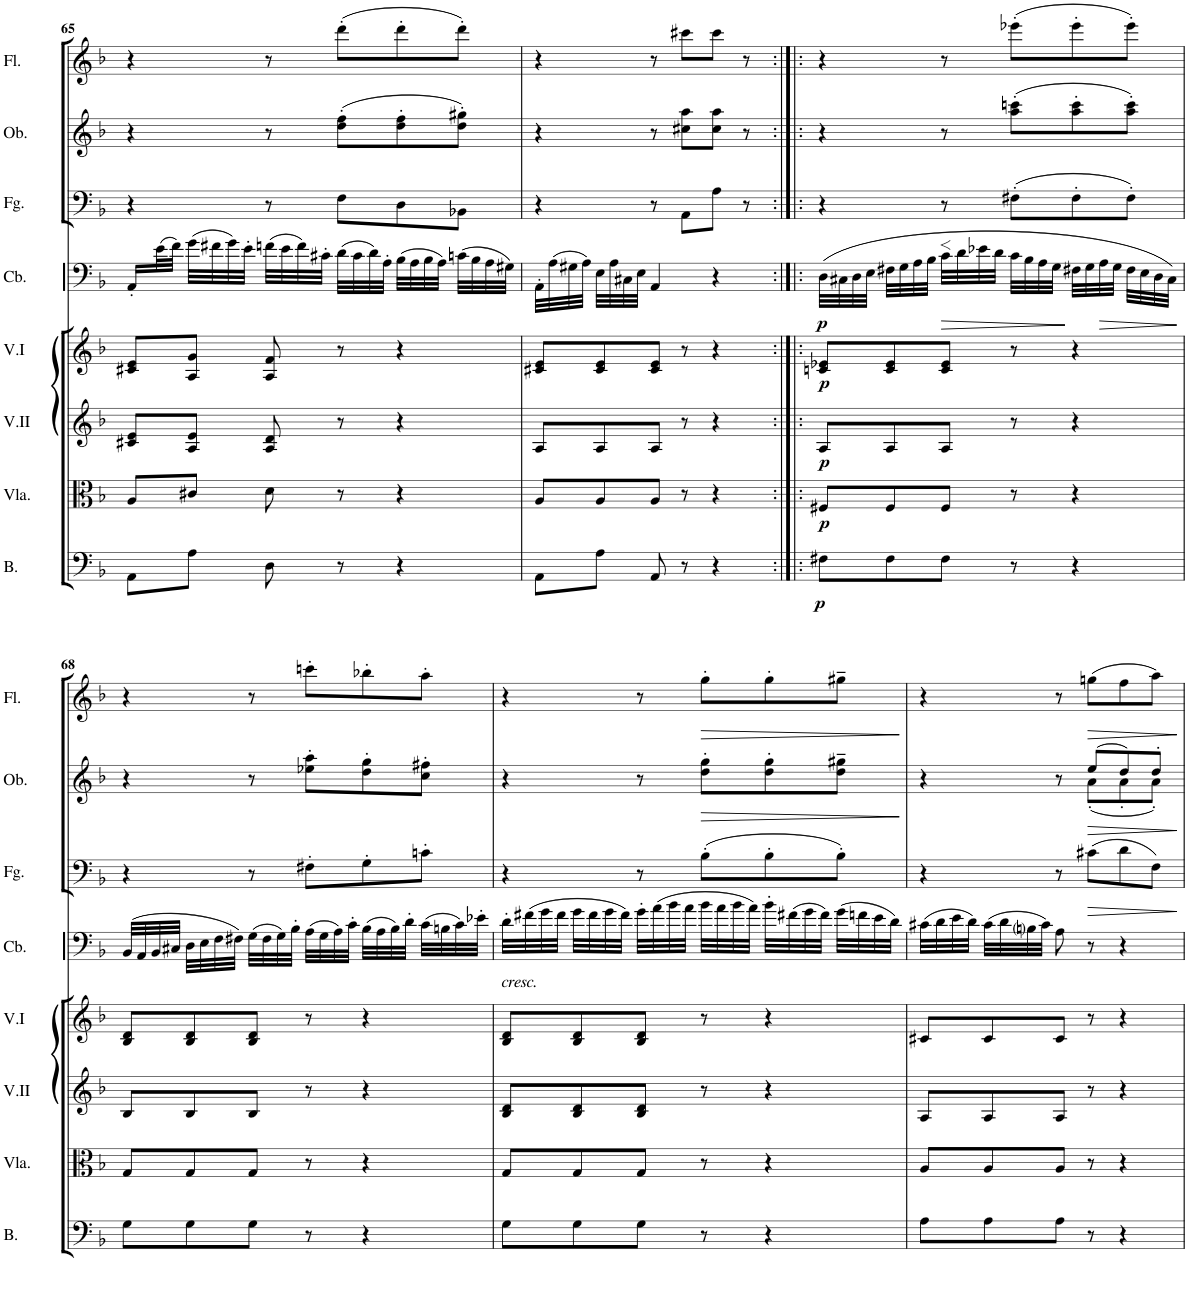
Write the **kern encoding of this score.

**kern	**dynam	**kern	**dynam	**kern	**dynam	**kern	**dynam	**kern	**dynam	**kern	**dynam	**kern	**dynam	**kern	**dynam
*part8	*part8	*part7	*part7	*part6	*part6	*part5	*part5	*part4	*part4	*part3	*part3	*part2	*part2	*part1	*part1
*staff8	*staff8	*staff7	*staff7	*staff6	*staff6	*staff5	*staff5	*staff4	*staff4	*staff3	*staff3	*staff2	*staff2	*staff1	*staff1
*I"Violoncello e Basso	*	*I"Viola	*	*I"Violino II	*	*I"Violino I	*	*I"Contrabbasso Principale	*	*I"Fagotto	*	*I"Oboi 1,2	*	*I"Flauto	*
*I'B.	*	*I'Vla.	*	*I'V.II	*	*I'V.I	*	*I'Cb.	*	*I'Fg.	*	*I'Ob.	*	*I'Fl.	*
!!LO:PB:g=z
*clefF4	*	*clefC3	*	*clefG2	*	*clefG2	*	*clefF4	*	*clefF4	*	*clefG2	*	*clefG2	*
*Trd7c12	*	*	*	*	*	*	*	*Trd7c12	*	*	*	*	*	*	*
*k[b-]	*	*k[b-]	*	*k[b-]	*	*k[b-]	*	*k[b-]	*	*k[b-]	*	*k[b-]	*	*k[b-]	*
*M3/4	*	*M3/4	*	*M3/4	*	*M3/4	*	*M3/4	*	*M3/4	*	*M3/4	*	*M3/4	*
=65	=65	=65	=65	=65	=65	=65	=65	=65	=65	=65	=65	=65	=65	=65	=65
8AA\L	.	8A/L	.	8c#X/ 8e/L	.	8c#X/ 8e/L	.	16AA'/LL	.	4r	.	4r	.	4r	.
.	.	.	.	.	.	.	.	(32e\L	.	.	.	.	.	.	.
.	.	.	.	.	.	.	.	32f\JJJ)	.	.	.	.	.	.	.
8A\J	.	8c#X/J	.	8A/ 8e/J	.	8A/ 8g/J	.	(32g\LLL	.	.	.	.	.	.	.
.	.	.	.	.	.	.	.	32f#X\	.	.	.	.	.	.	.
.	.	.	.	.	.	.	.	32g\)	.	.	.	.	.	.	.
.	.	.	.	.	.	.	.	32e'\JJJ	.	.	.	.	.	.	.
8D\	.	8d\	.	8A/ 8d/	.	8A/ 8f/	.	(32fn\LLL	.	8r	.	8r	.	8r	.
.	.	.	.	.	.	.	.	32e\	.	.	.	.	.	.	.
.	.	.	.	.	.	.	.	32f\)	.	.	.	.	.	.	.
.	.	.	.	.	.	.	.	32c#X'\JJJ	.	.	.	.	.	.	.
8r	.	8r	.	8r	.	8r	.	(32d\LLL	.	8F\L	.	(8dd\' 8ff\'L	.	(8ddd'\L	.
.	.	.	.	.	.	.	.	32c#\	.	.	.	.	.	.	.
.	.	.	.	.	.	.	.	32d\)	.	.	.	.	.	.	.
.	.	.	.	.	.	.	.	32A'\JJJ	.	.	.	.	.	.	.
4r	.	4r	.	4r	.	4r	.	(32B-\LLL	.	8D\	.	8dd\' 8ff\'	.	8ddd'\	.
.	.	.	.	.	.	.	.	32A\	.	.	.	.	.	.	.
.	.	.	.	.	.	.	.	32B-\	.	.	.	.	.	.	.
.	.	.	.	.	.	.	.	32A\JJJ)	.	.	.	.	.	.	.
.	.	.	.	.	.	.	.	(32cn\LLL	.	8BB-X\J	.	8dd\' 8gg#X\'J)	.	8ddd'\J)	.
.	.	.	.	.	.	.	.	32B-\	.	.	.	.	.	.	.
.	.	.	.	.	.	.	.	32A\	.	.	.	.	.	.	.
.	.	.	.	.	.	.	.	32G#X\JJJ)	.	.	.	.	.	.	.
=66	=66	=66	=66	=66	=66	=66	=66	=66	=66	=66	=66	=66	=66	=66	=66
8AA\L	.	8A/L	.	8A/L	.	8c#X/ 8e/L	.	32AA'\LLL	.	4r	.	4r	.	4r	.
.	.	.	.	.	.	.	.	(32A\	.	.	.	.	.	.	.
.	.	.	.	.	.	.	.	32G#X\	.	.	.	.	.	.	.
.	.	.	.	.	.	.	.	32A\JJJ)	.	.	.	.	.	.	.
8A\J	.	8A/	.	8A/	.	8c#/ 8e/	.	32E\LLL	.	.	.	.	.	.	.
.	.	.	.	.	.	.	.	32A\	.	.	.	.	.	.	.
.	.	.	.	.	.	.	.	32C#X\	.	.	.	.	.	.	.
.	.	.	.	.	.	.	.	32E\JJJ	.	.	.	.	.	.	.
8AA/	.	8A/J	.	8A/J	.	8c#/ 8e/J	.	4AA/	.	8r	.	8r	.	8r	.
8r	.	8r	.	8r	.	8r	.	.	.	8AA\L	.	8cc#X\ 8aa\L	.	8ccc#X\L	.
4r	.	4r	.	4r	.	4r	.	4r	.	8A\J	.	8cc#\ 8aa\J	.	8ccc#\J	.
.	.	.	.	.	.	.	.	.	.	8r	.	8r	.	8r	.
=67:|!|:	=67:|!|:	=67:|!|:	=67:|!|:	=67:|!|:	=67:|!|:	=67:|!|:	=67:|!|:	=67:|!|:	=67:|!|:	=67:|!|:	=67:|!|:	=67:|!|:	=67:|!|:	=67:|!|:	=67:|!|:
!	!LO:DY:b	!	!LO:DY:b	!	!LO:DY:b	!	!LO:DY:b	!	!LO:DY:b	!	!	!	!	!	!
8F#X\L	p	8F#X/L	p	8A/L	p	8cn/ 8e-X/L	p	(32D\LLL	p	4r	.	4r	.	4r	.
.	.	.	.	.	.	.	.	32C#X\	.	.	.	.	.	.	.
.	.	.	.	.	.	.	.	32D\	.	.	.	.	.	.	.
.	.	.	.	.	.	.	.	32E\JJJ	.	.	.	.	.	.	.
8F#\	.	8F#/	.	8A/	.	8c/ 8e-/	.	32F#X\LLL	.	.	.	.	.	.	.
.	.	.	.	.	.	.	.	32G\	.	.	.	.	.	.	.
.	.	.	.	.	.	.	.	32A\	.	.	.	.	.	.	.
.	.	.	.	.	.	.	.	32B-\JJJ	.	.	.	.	.	.	.
!	!	!	!	!	!	!	!	!	!LO:HP:b	!	!	!	!	!	!
8F#\J	.	8F#/J	.	8A/J	.	8c/ 8e-/J	.	32c>\LLL	>	8r	.	8r	.	8r	.
.	.	.	.	.	.	.	.	32d\	.	.	.	.	.	.	.
.	.	.	.	.	.	.	.	32e-X\	.	.	.	.	.	.	.
.	.	.	.	.	.	.	.	32d\JJJ	.	.	.	.	.	.	.
8r	.	8r	.	8r	.	8r	.	32c\LLL	.	(8F#X'\L	.	(8aa\' 8cccn\'L	.	(8eee-X'\L	.
.	.	.	.	.	.	.	.	32B-\	.	.	.	.	.	.	.
.	.	.	.	.	.	.	.	32A\	.	.	.	.	.	.	.
.	.	.	.	.	.	.	.	32G\JJJ	.	.	.	.	.	.	.
4r	.	4r	.	4r	.	4r	.	32F#X\LLL	]	8F#'\	.	8aa\' 8ccc\'	.	8eee-'\	.
.	.	.	.	.	.	.	.	32G\	.	.	.	.	.	.	.
!	!	!	!	!	!	!	!	!	!LO:HP:b	!	!	!	!	!	!
.	.	.	.	.	.	.	.	32A\	>	.	.	.	.	.	.
.	.	.	.	.	.	.	.	32G\JJJ	.	.	.	.	.	.	.
.	.	.	.	.	.	.	.	32F#\LLL	.	8F#'\J)	.	8aa\' 8ccc\'J)	.	8eee-'\J)	.
.	.	.	.	.	.	.	.	32E\	.	.	.	.	.	.	.
.	.	.	.	.	.	.	.	32D\	.	.	.	.	.	.	.
.	.	.	.	.	.	.	.	32C#\JJJ)	.	.	.	.	.	.	.
.	.	.	.	.	.	.	.	.	]	.	.	.	.	.	.
!!LO:LB:g=z
=68	=68	=68	=68	=68	=68	=68	=68	=68	=68	=68	=68	=68	=68	=68	=68
8G\L	.	8G/L	.	8B-/L	.	8B-/ 8d/L	.	(32BB-/LLL	.	4r	.	4r	.	4r	.
.	.	.	.	.	.	.	.	32AA/	.	.	.	.	.	.	.
.	.	.	.	.	.	.	.	32BB-/	.	.	.	.	.	.	.
.	.	.	.	.	.	.	.	32C#X/JJJ	.	.	.	.	.	.	.
8G\	.	8G/	.	8B-/	.	8B-/ 8d/	.	32D\LLL	.	.	.	.	.	.	.
.	.	.	.	.	.	.	.	32E\	.	.	.	.	.	.	.
.	.	.	.	.	.	.	.	32F\	.	.	.	.	.	.	.
.	.	.	.	.	.	.	.	32F#X\JJJ)	.	.	.	.	.	.	.
8G\J	.	8G/J	.	8B-/J	.	8B-/ 8d/J	.	(32G\LLL	.	8r	.	8r	.	8r	.
.	.	.	.	.	.	.	.	32F#\	.	.	.	.	.	.	.
.	.	.	.	.	.	.	.	32G\)	.	.	.	.	.	.	.
.	.	.	.	.	.	.	.	32B-'\JJJ	.	.	.	.	.	.	.
8r	.	8r	.	8r	.	8r	.	(32A\LLL	.	8F#X'\L	.	8ee-X\' 8aa\'L	.	8cccn'\L	.
.	.	.	.	.	.	.	.	32G\	.	.	.	.	.	.	.
.	.	.	.	.	.	.	.	32A\)	.	.	.	.	.	.	.
.	.	.	.	.	.	.	.	32c'\JJJ	.	.	.	.	.	.	.
4r	.	4r	.	4r	.	4r	.	(32B-\LLL	.	8G'\	.	8dd\' 8gg\'	.	8bb-X'\	.
.	.	.	.	.	.	.	.	32A\	.	.	.	.	.	.	.
.	.	.	.	.	.	.	.	32B-\)	.	.	.	.	.	.	.
.	.	.	.	.	.	.	.	32d'\JJJ	.	.	.	.	.	.	.
.	.	.	.	.	.	.	.	(32c\LLL	.	8cn'\J	.	8cc\' 8ff#X\'J	.	8aa'\J	.
.	.	.	.	.	.	.	.	32Bn\	.	.	.	.	.	.	.
.	.	.	.	.	.	.	.	32c\)	.	.	.	.	.	.	.
.	.	.	.	.	.	.	.	32e-X'\JJJ	.	.	.	.	.	.	.
=69	=69	=69	=69	=69	=69	=69	=69	=69	=69	=69	=69	=69	=69	=69	=69
!	!	!	!	!	!	!	!	!LO:TX:b:i:t=cresc.	!	!	!	!	!	!	!
8G\L	.	8G/L	.	8B-/ 8d/L	.	8B-/ 8d/L	.	32d'\LLL	.	4r	.	4r	.	4r	.
.	.	.	.	.	.	.	.	(32f#X\	.	.	.	.	.	.	.
.	.	.	.	.	.	.	.	32g\	.	.	.	.	.	.	.
.	.	.	.	.	.	.	.	32f#\JJJ	.	.	.	.	.	.	.
8G\	.	8G/	.	8B-/ 8d/	.	8B-/ 8d/	.	32g\LLL	.	.	.	.	.	.	.
.	.	.	.	.	.	.	.	32f#\	.	.	.	.	.	.	.
.	.	.	.	.	.	.	.	32g\	.	.	.	.	.	.	.
.	.	.	.	.	.	.	.	32f#\JJJ)	.	.	.	.	.	.	.
8G\J	.	8G/J	.	8B-/ 8d/J	.	8B-/ 8d/J	.	32g'\LLL	.	8r	.	8r	.	8r	.
.	.	.	.	.	.	.	.	(32a\	.	.	.	.	.	.	.
.	.	.	.	.	.	.	.	32b-\	.	.	.	.	.	.	.
.	.	.	.	.	.	.	.	32a\JJJ	.	.	.	.	.	.	.
!	!	!	!	!	!	!	!	!	!	!	!	!	!LO:HP:b	!	!LO:HP:b
8r	.	8r	.	8r	.	8r	.	32b-\LLL	.	(8B-'\L	.	8dd\' 8gg\'L	>	8gg'\L	>
.	.	.	.	.	.	.	.	32a\	.	.	.	.	.	.	.
.	.	.	.	.	.	.	.	32b-\	.	.	.	.	.	.	.
.	.	.	.	.	.	.	.	32a\JJJ)	.	.	.	.	.	.	.
4r	.	4r	.	4r	.	4r	.	32b-'\LLL	.	8B-'\	.	8dd\' 8gg\'	.	8gg'\	.
.	.	.	.	.	.	.	.	(32f#X\	.	.	.	.	.	.	.
.	.	.	.	.	.	.	.	32g\	.	.	.	.	.	.	.
.	.	.	.	.	.	.	.	32f#\JJJ)	.	.	.	.	.	.	.
.	.	.	.	.	.	.	.	(32g\LLL	.	8B-'\J)	.	8dd\~ 8gg#X\~J	.	8gg#X~\J	.
.	.	.	.	.	.	.	.	32fn\	.	.	.	.	.	.	.
.	.	.	.	.	.	.	.	32e\	.	.	.	.	.	.	.
.	.	.	.	.	.	.	.	32d\JJJ)	.	.	.	.	.	.	.
.	.	.	.	.	.	.	.	.	.	.	.	.	]	.	]
=70	=70	=70	=70	=70	=70	=70	=70	=70	=70	=70	=70	=70	=70	=70	=70
*	*	*	*	*	*	*	*	*	*	*	*	*^	*	*	*
8A\L	.	8A/L	.	8A/L	.	8c#X/L	.	(32c#X\LLL	.	4r	.	4r	4ryy	.	4r	.
.	.	.	.	.	.	.	.	32d\	.	.	.	.	.	.	.	.
.	.	.	.	.	.	.	.	32e\	.	.	.	.	.	.	.	.
.	.	.	.	.	.	.	.	32d\JJJ)	.	.	.	.	.	.	.	.
8A\	.	8A/	.	8A/	.	8c#/	.	(32c#\LLL	.	.	.	.	.	.	.	.
.	.	.	.	.	.	.	.	32d\	.	.	.	.	.	.	.	.
.	.	.	.	.	.	.	.	32Bni\	.	.	.	.	.	.	.	.
.	.	.	.	.	.	.	.	32c#\JJJ)	.	.	.	.	.	.	.	.
8A\J	.	8A/J	.	8A/J	.	8c#/J	.	8A\	.	8r	.	8r	8ryy	.	8r	.
!	!	!	!	!	!	!	!	!	!	!	!LO:HP:b	!	!	!LO:HP:b	!	!LO:HP:b
8r	.	8r	.	8r	.	8r	.	8r	.	(8c#X\L	>	(8ee/L	(8a'\L	>	(8ggn\L	>
4r	.	4r	.	4r	.	4r	.	4r	.	8d\	.	8dd/)	8a'\	.	8ff\	.
.	.	.	.	.	.	.	.	.	.	8F\J)	.	8dd'/J	8a'\J)	.	8aa\J)	.
*	*	*	*	*	*	*	*	*	*	*	*	*v	*v	*	*	*
.	.	.	.	.	.	.	.	.	.	.	]	.	]	.	]
=	=	=	=	=	=	=	=	=	=	=	=	=	=	=	=
*-	*-	*-	*-	*-	*-	*-	*-	*-	*-	*-	*-	*-	*-	*-	*-
